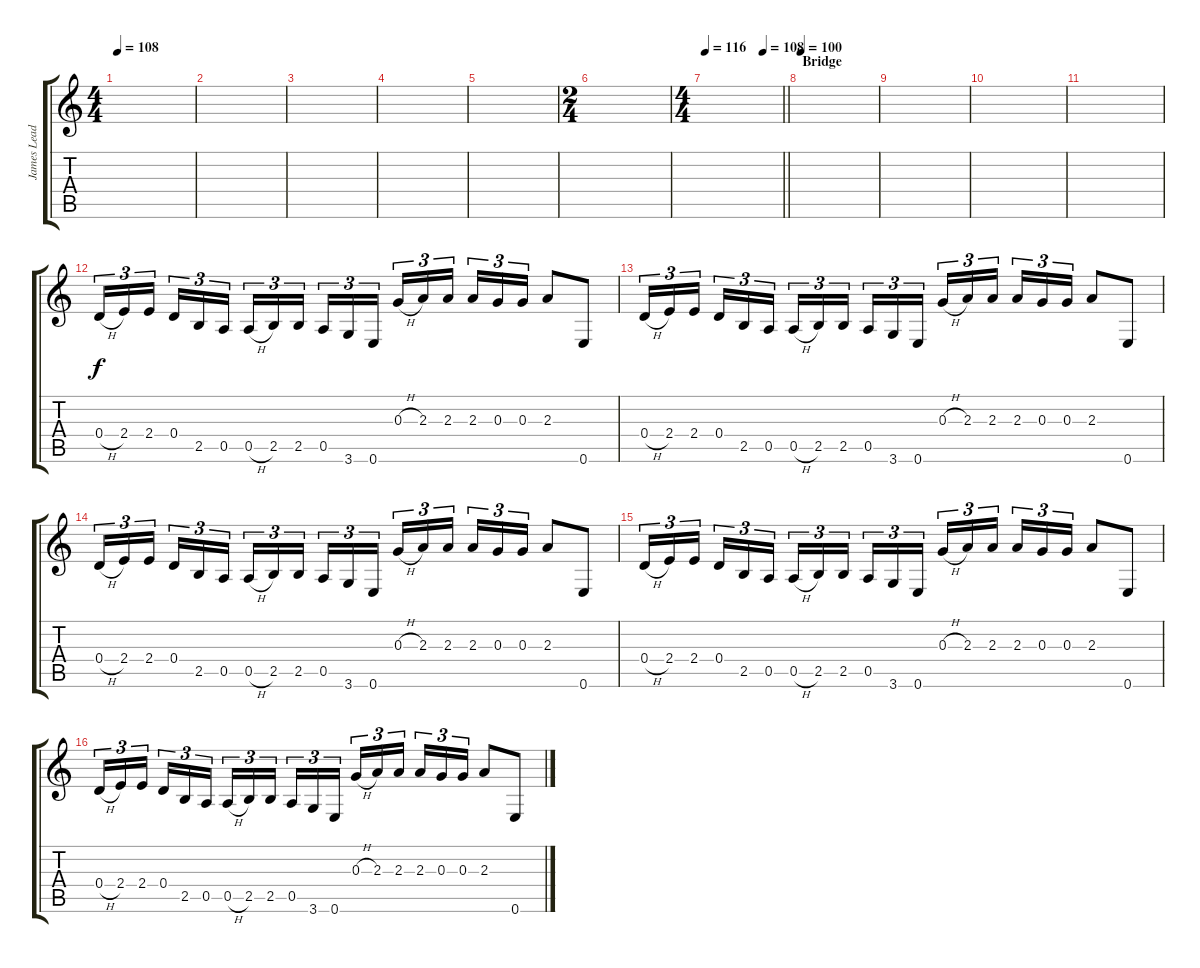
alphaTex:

\track ("James Lead" "James Lead") {instrument distortionguitar}
\staff {score tabs}
\tuning (E4 B3 G3 D3 A2 E2) {hide}
\ts (4 4)
\tempo 108
\clef g2
\ks c
|
|
|
|
|
\ts (2 4)
|
\ts (4 4)
\tempo 116
\tempo (108 0.75)
\barLineRight lightlight
|
\section ("" "Bridge")
\tempo 100
|
|
|
|
0.4{h}.16{tu (3 2)} 2.4.16{tu (3 2)} 2.4.16{tu (3 2) beam splitsecondary} 0.4.16{tu (3 2)} 2.5.16{tu (3 2)} 0.5.16{tu (3 2)} 0.5{h}.16{tu (3 2)} 2.5.16{tu (3 2)} 2.5.16{tu (3 2) beam splitsecondary} 0.5.16{tu (3 2)} 3.6.16{tu (3 2)} 0.6.16{tu (3 2)} 0.3{h}.16{tu (3 2)} 2.3.16{tu (3 2)} 2.3.16{tu (3 2) beam splitsecondary} 2.3.16{tu (3 2)} 0.3.16{tu (3 2)} 0.3.16{tu (3 2)} 2.3.8 0.6.8 |
0.4{h}.16{tu (3 2)} 2.4.16{tu (3 2)} 2.4.16{tu (3 2) beam splitsecondary} 0.4.16{tu (3 2)} 2.5.16{tu (3 2)} 0.5.16{tu (3 2)} 0.5{h}.16{tu (3 2)} 2.5.16{tu (3 2)} 2.5.16{tu (3 2) beam splitsecondary} 0.5.16{tu (3 2)} 3.6.16{tu (3 2)} 0.6.16{tu (3 2)} 0.3{h}.16{tu (3 2)} 2.3.16{tu (3 2)} 2.3.16{tu (3 2) beam splitsecondary} 2.3.16{tu (3 2)} 0.3.16{tu (3 2)} 0.3.16{tu (3 2)} 2.3.8 0.6.8 |
0.4{h}.16{tu (3 2)} 2.4.16{tu (3 2)} 2.4.16{tu (3 2) beam splitsecondary} 0.4.16{tu (3 2)} 2.5.16{tu (3 2)} 0.5.16{tu (3 2)} 0.5{h}.16{tu (3 2)} 2.5.16{tu (3 2)} 2.5.16{tu (3 2) beam splitsecondary} 0.5.16{tu (3 2)} 3.6.16{tu (3 2)} 0.6.16{tu (3 2)} 0.3{h}.16{tu (3 2)} 2.3.16{tu (3 2)} 2.3.16{tu (3 2) beam splitsecondary} 2.3.16{tu (3 2)} 0.3.16{tu (3 2)} 0.3.16{tu (3 2)} 2.3.8 0.6.8 |
0.4{h}.16{tu (3 2)} 2.4.16{tu (3 2)} 2.4.16{tu (3 2) beam splitsecondary} 0.4.16{tu (3 2)} 2.5.16{tu (3 2)} 0.5.16{tu (3 2)} 0.5{h}.16{tu (3 2)} 2.5.16{tu (3 2)} 2.5.16{tu (3 2) beam splitsecondary} 0.5.16{tu (3 2)} 3.6.16{tu (3 2)} 0.6.16{tu (3 2)} 0.3{h}.16{tu (3 2)} 2.3.16{tu (3 2)} 2.3.16{tu (3 2) beam splitsecondary} 2.3.16{tu (3 2)} 0.3.16{tu (3 2)} 0.3.16{tu (3 2)} 2.3.8 0.6.8 |
0.4{h}.16{tu (3 2)} 2.4.16{tu (3 2)} 2.4.16{tu (3 2) beam splitsecondary} 0.4.16{tu (3 2)} 2.5.16{tu (3 2)} 0.5.16{tu (3 2)} 0.5{h}.16{tu (3 2)} 2.5.16{tu (3 2)} 2.5.16{tu (3 2) beam splitsecondary} 0.5.16{tu (3 2)} 3.6.16{tu (3 2)} 0.6.16{tu (3 2)} 0.3{h}.16{tu (3 2)} 2.3.16{tu (3 2)} 2.3.16{tu (3 2) beam splitsecondary} 2.3.16{tu (3 2)} 0.3.16{tu (3 2)} 0.3.16{tu (3 2)} 2.3.8 0.6.8
